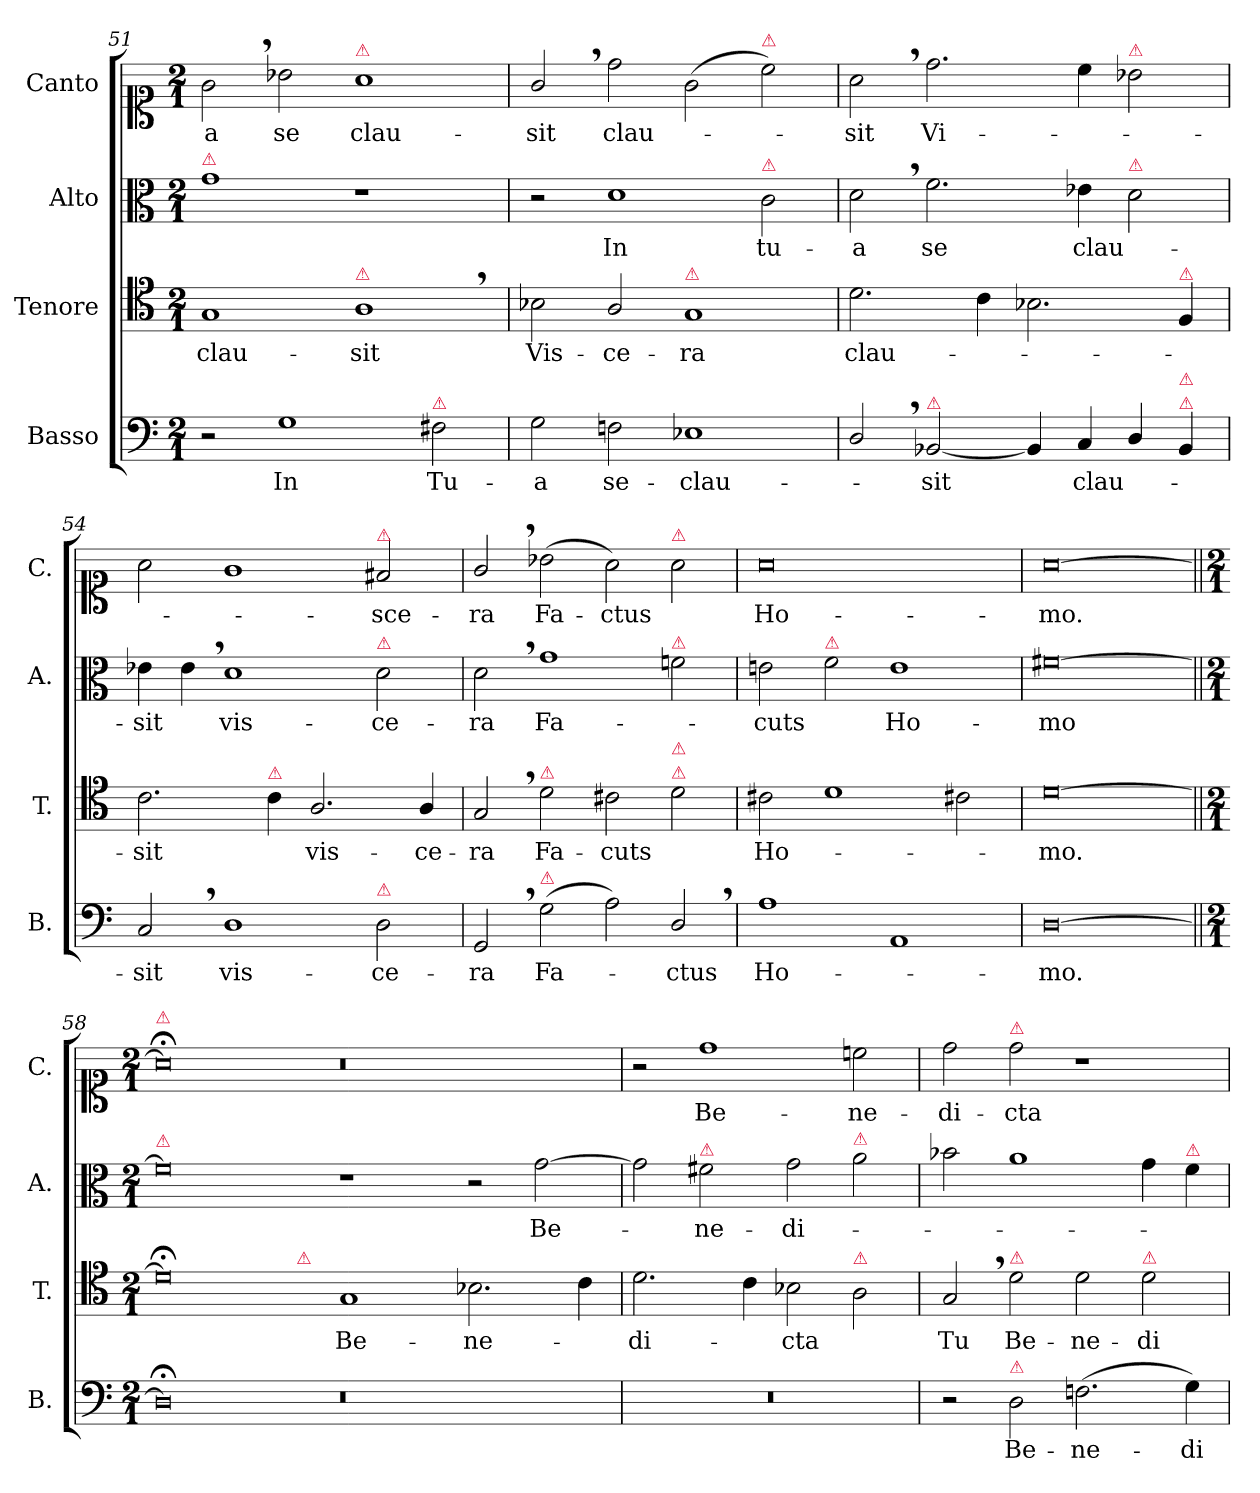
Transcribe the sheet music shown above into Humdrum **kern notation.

**kern	**text	**kern	**text	**kern	**text	**kern	**text
*part4	*part4	*part3	*part3	*part2	*part2	*part1	*part1
*staff4	*staff4	*staff3	*staff3	*staff2	*staff2	*staff1	*staff1
*I"Basso	*	*I"Tenore	*	*I"Alto	*	*I"Canto	*
*I'B.	*	*I'T.	*	*I'A.	*	*I'C.	*
*clefF4	*	*clefC4	*	*clefC3	*	*clefC1	*
*M2/1	*	*M2/1	*	*M2/1	*	*M2/1	*
=51	=51	=51	=51	=51	=51	=51	=51
!	!	!	!	!LO:TX:a:color=crimson:t=⚠	!	!	!
2r	.	1G/	clau-	1g\	.	2g,<\	-a
1G\	In	.	.	.	.	2b-\	se
!	!	!	!	!	!	!LO:TX:a:color=crimson:t=⚠	!
!	!	!LO:TX:a:color=crimson:t=⚠	!	!	!	!	!
.	.	1A,<\	-sit	1r	.	1a\	clau-
!LO:TX:a:color=crimson:t=⚠	!	!	!	!	!	!	!
2F#X\	Tu-	.	.	.	.	.	.
=52	=52	=52	=52	=52	=52	=52	=52
2G\	-a	2B-\	Vis-	2r	.	2g,</	-sit
2Fn\	se-	2A/	-ce-	1d\	In	2dd\	clau-
!	!	!LO:TX:a:color=crimson:t=⚠	!	!	!	!	!
1E-X\	-clau-	1G/	-ra	.	.	(2g\	.
!	!	!	!	!	!	!LO:TX:a:color=crimson:t=⚠	!
!	!	!	!	!LO:TX:a:color=crimson:t=⚠	!	!	!
.	.	.	.	2c\	tu-	2cc\)	.
=53	=53	=53	=53	=53	=53	=53	=53
2D,/	.	2.d\	clau-	2d,<\	-a	2a,<\	-sit
!LO:TX:a:color=crimson:t=⚠	!	!	!	!	!	!	!
[2BB-/	-sit	.	.	2.f\	se	2.dd\	Vi-
.	.	4c\	.	.	.	.	.
4BB-!/]	.	2.B-\	.	.	.	.	.
4C/	clau-	.	.	4e-X\	clau-	4cc\	.
!	!	!	!	!	!	!LO:TX:a:color=crimson:t=⚠	!
!	!	!	!	!LO:TX:a:color=crimson:t=⚠	!	!	!
4D/	.	.	.	2d\	.	2b-\	.
!	!	!LO:TX:a:color=crimson:t=⚠	!	!	!	!	!
!LO:TX:a:color=crimson:t=⚠	!	!	!	!	!	!	!
!LO:TX:a:color=crimson:t=⚠	!	!	!	!	!	!	!
4BB-/	.	4F/	.	.	.	.	.
=54	=54	=54	=54	=54	=54	=54	=54
2C,/	-sit	2.c\	-sit	4e-X\	-sit	2a\	.
.	.	.	.	4e-,\	.	.	.
1D\	vis-	.	.	1d\	vis-	1g\	.
!	!	!LO:TX:a:color=crimson:t=⚠	!	!	!	!	!
.	.	4c\	.	.	.	.	.
.	.	2.A/	vis-	.	.	.	.
!	!	!	!	!	!	!LO:TX:a:color=crimson:t=⚠	!
!	!	!	!	!LO:TX:a:color=crimson:t=⚠	!	!	!
!LO:TX:a:color=crimson:t=⚠	!	!	!	!	!	!	!
2D\	-ce-	.	.	2d\	-ce-	2f#X/	-sce-
.	.	4A/	-ce-	.	.	.	.
=55	=55	=55	=55	=55	=55	=55	=55
2GG,/	-ra	2G,</	-ra	2d,<\	-ra	2g,</	-ra
!	!	!LO:TX:a:color=crimson:t=⚠	!	!	!	!	!
!LO:TX:a:color=crimson:t=⚠	!	!	!	!	!	!	!
(2G\	Fa-	2d\	Fa-	1g\	Fa-	(2b-\	Fa-
2A\)	.	2c#X\	-cuts	.	.	2a\)	-ctus
!	!	!	!	!	!	!LO:TX:a:color=crimson:t=⚠	!
!	!	!	!	!LO:TX:a:color=crimson:t=⚠	!	!	!
!	!	!LO:TX:a:color=crimson:t=⚠	!	!	!	!	!
!	!	!LO:TX:a:color=crimson:t=⚠	!	!	!	!	!
2D,/	-ctus	2d\	.	2fn\	.	2a\	.
=56	=56	=56	=56	=56	=56	=56	=56
1A\	Ho-	2c#X\	Ho-	2en\	-cuts	0a\	Ho-
!	!	!	!	!LO:TX:a:color=crimson:t=⚠	!	!	!
.	.	1d\	.	2f\	.	.	.
1AA/	.	.	.	1e\	Ho-	.	.
.	.	2c#X\	.	.	.	.	.
=57	=57	=57	=57	=57	=57	=57	=57
[0D\	-mo.	[0d\	-mo.	[0f#X\	-mo	[0a\	-mo.
=58||	=58||	=58||	=58||	=58||	=58||	=58||	=58||
*M2/1	*	*M2/1	*	*M2/1	*	*M2/1	*
!	!	!	!	!	!	!LO:TX:a:color=crimson:t=⚠	!
!	!	!	!	!LO:TX:a:color=crimson:t=⚠	!	!	!
*	*	*^	*	*	*	*	*
0D;<\]	.	0d;<\]	1..ryy	.	0f#\]	.	0a;<\]	.
!	!	!	!LO:TX:a:color=crimson:t=⚠	!	!	!	!	!
.	.	.	1ryy	.	.	.	.	.
0r	.	1G/	.	Be-	1r	.	0r	.
.	.	.	1ryy	.	.	.	.	.
.	.	2.B-\	.	-ne-	2r	.	.	.
.	.	.	.	.	[2g\	Be-	.	.
.	.	4c\	4ryy	.	.	.	.	.
*	*	*v	*v	*	*	*	*	*
=59	=59	=59	=59	=59	=59	=59	=59
0r	.	2.d\	-di-	2g\]	.	2r	.
!	!	!	!	!LO:TX:a:color=crimson:t=⚠	!	!	!
.	.	.	.	2f#X\	-ne-	1dd\	Be-
.	.	4c\	.	.	.	.	.
.	.	2B-\	-cta	2g\	-di-	.	.
!	!	!	!	!LO:TX:a:color=crimson:t=⚠	!	!	!
!	!	!LO:TX:a:color=crimson:t=⚠	!	!	!	!	!
.	.	2A\	.	2a\	.	2ccn\	-ne-
=60	=60	=60	=60	=60	=60	=60	=60
2r	.	2G,</	Tu	2b-\	.	2dd\	-di-
!	!	!	!	!	!	!LO:TX:a:color=crimson:t=⚠	!
!	!	!LO:TX:a:color=crimson:t=⚠	!	!	!	!	!
!LO:TX:a:color=crimson:t=⚠	!	!	!	!	!	!	!
2D\	Be-	2d\	Be-	1a\	.	2dd\	-cta
(2.Fn\	-ne-	2d\	-ne-	.	.	1r	.
!	!	!LO:TX:a:color=crimson:t=⚠	!	!	!	!	!
.	.	2d\	-di-	4g\	.	.	.
!	!	!	!	!LO:TX:a:color=crimson:t=⚠	!	!	!
4G\)	-di-	.	.	4f\	.	.	.
=	=	=	=	=	=	=	=
*-	*-	*-	*-	*-	*-	*-	*-
